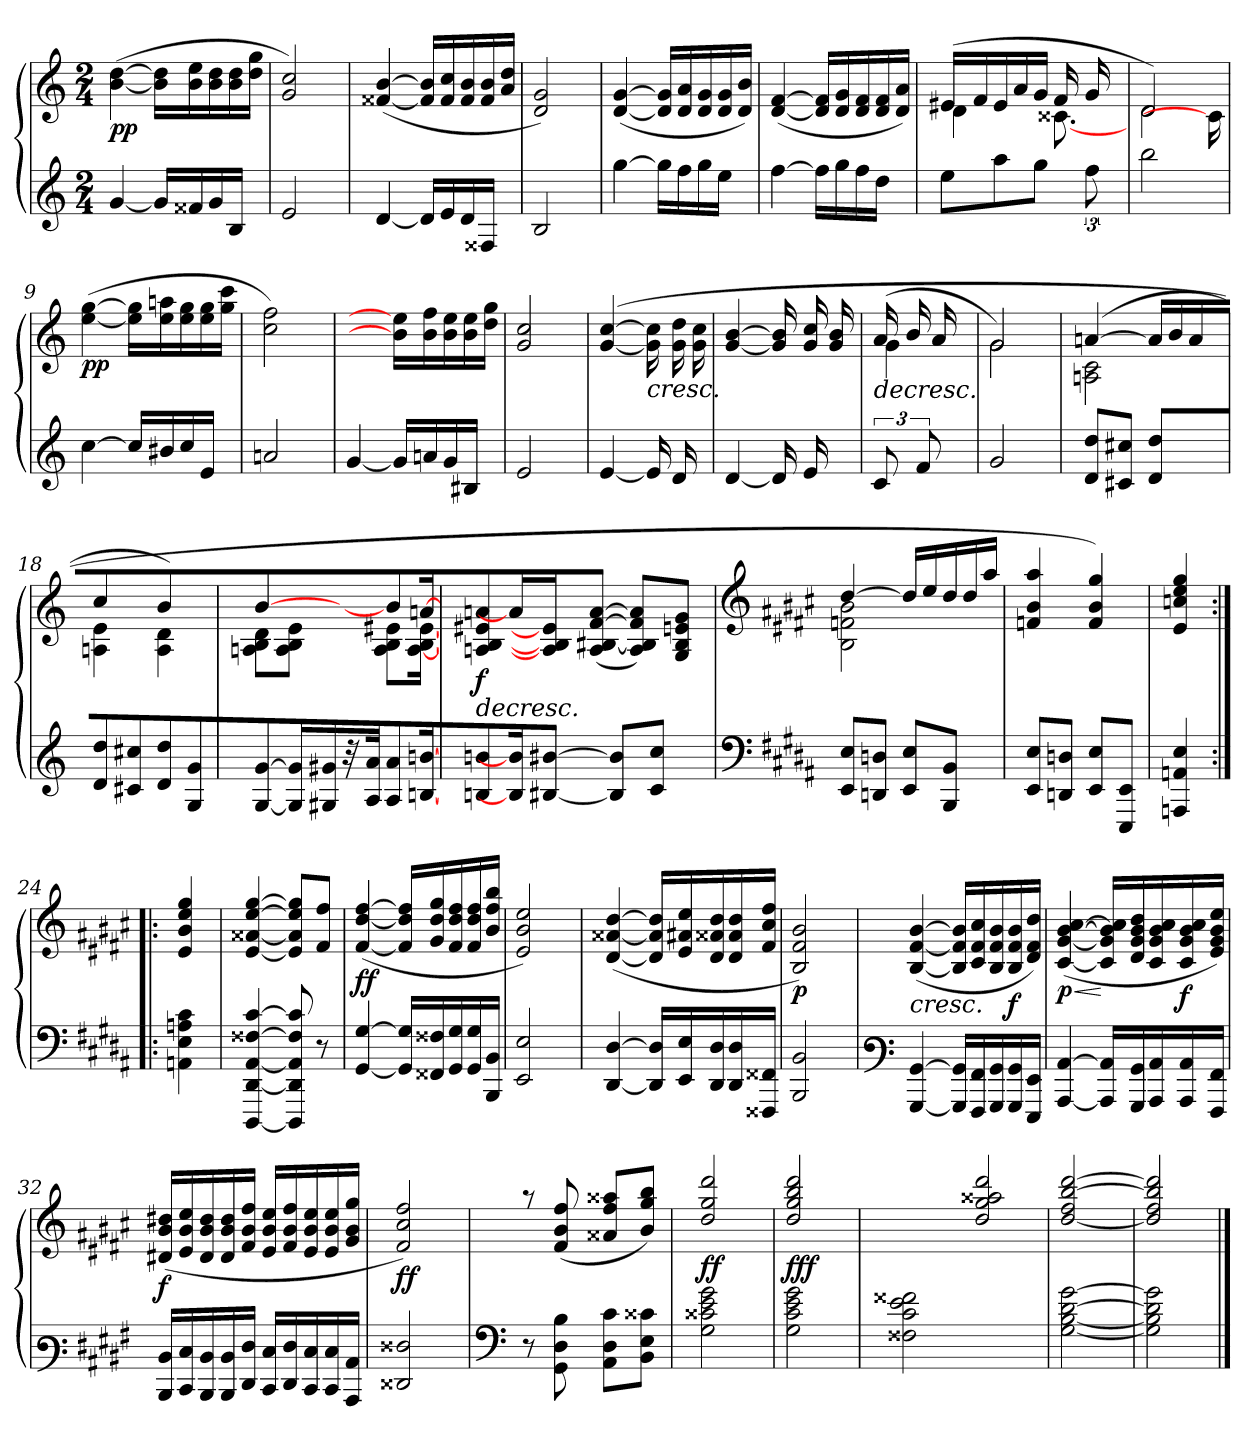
**kern	**kern	**dynam
*part1	*part1	*part1
*staff2	*staff1	*staff1/2
*M2/4	*M2/4	*
=1	=1	=1
!	!	!LO:DY:b
[<4g/	(>[<4b\ [>4dd\	pp
16g/LL]	16b\] 16dd\]LL	.
16f##X/	16b\ 16ee\	.
16g/	16b\ 16dd\	.
16B/JJ	16b\ 16dd\	.
16ryy	16dd\ 16gg\JJ	.
=2	=2	=2
2e/	2g/ 2cc/)	.
=3	=3	=3
[<4d/	(>[<4f##X/ [>4b/	.
16d/LL]	16f##/] 16b/]LL	.
16e/	16f##/ 16cc/	.
16d/	16f##/ 16b/	.
16F##X/JJ	16f##/ 16b/	.
16ryy	16a/ 16dd/JJ	.
=4	=4	=4
2B/	2d/ 2g/)	.
!!LO:LB:g=z
=5	=5	=5
[>4gg\	(>[<4d/ [>4g/	.
16gg\LL]	16d/] 16g/]LL	.
16ff\	16d/ 16a/	.
16gg\	16d/ 16g/	.
16ee\JJ	16d/ 16g/	.
16ryy	16d/ 16b/JJ)	.
=6	=6	=6
[>4ff\	(>[<4d/ [>4f/	.
16ff\LL]	16d/] 16f/]LL	.
16gg\	16d/ 16g/	.
16ff\	16d/ 16f/	.
16dd\JJ	16d/ 16f/	.
16ryy	16d/ 16a/JJ)	.
=7	=7	=7
*	*^	*
8ee\L	(>16e#X/LL	4d\	.
.	16f/	.	.
8aa\	16e#/	.	.
.	16a/	.	.
8gg\J	16g/JJ	16ryy	.
.	16f/LL	[8.c##X\	.
12ff\L	16g/	.	.
.	16ryy	.	.
24ryy	.	.	.
=8	=8	=8	=8
2bb\	2d/)	2d\	.
16ryy	16ryy	16c##\]	.
!!LO:LB:g=z
=9	=9	=9	=9
!	!	!	!LO:DY:b
*	*v	*v	*
[>4cc\	(>[<4ee\ [>4gg\	pp
16cc/LL]	16ee\] 16gg\]LL	.
16b#X/	16ee\ 16aan\	.
16cc/	16ee\ 16gg\	.
16e/JJ	16ee\ 16gg\	.
16ryy	16gg\ 16ccc\JJ	.
=10	=10	=10
2an/	2cc\ 2ff\)	.
=11	=11	=11
[<4g/	4ryy	.
16g/LL]	16b\] 16ee\]LL	.
16an/	16b\ 16ff\	.
16g/	16b\ 16ee\	.
16B#X/JJ	16b\ 16ee\	.
16ryy	16dd\ 16gg\JJ	.
=12	=12	=12
2e/	(2g/ 2cc/	.
!!LO:LB:g=z
=13	=13	=13
[<4e/	(>[<4g/ [>4cc/	.
!	!	!LO:HP:b
16e/LL]	16g\] 16cc\]LL	<
16d/	16g\ 16dd\	.
16ryy	16g\ 16cc\	.
=14	=14	=14
[<4d/	[<4g/ [>4b/	.
16d/LL]	16g/] 16b/]LL	.
16e/	16g/ 16cc/	.
16ryy	16g/ 16b/	.
=15	=15	=15
*	*^	*
!	!	!	!LO:HP:b
12c/L	(>16a/LL	4g\	>
.	16b/	.	.
12f/	.	.	.
.	16a/	.	.
12ryy	.	.	.
.	16ryy	.	.
=16	=16	=16	=16
2g/	2g/)	2g\	.
!!LO:LB:g=z	!!
=17	=17	=17	=17
8d/ 8dd/L	(>[>4an/	2An\ 2c\	.
8c#X/ 8cc#X/J	.	.	.
8d/ 8dd/L	16a/LL]	.	.
.	16b/	.	.
8ryy	16a/	.	.
.	16ryy	.	.
=18	=18	=18	=18
8d/ 8dd/L	4cc/	4An\ 4e\	.
8c#X/ 8cc#X/J	.	.	.
8d/ 8dd/L	4b/)	4A\ 4d\	.
8G/ 8g/J	.	.	.
=19	=19	=19	=19
[<8G/ [>8g/L	[>4b/	8An\ 8B\ 8d\L	.
16G/] 16g/]L	.	8A\ 8B\ 8e\J	.
16G#X/ 16g#X/	.	.	.
32r	16ryy	16ryy	.
32A/ 32a/JJk	.	.	.
8A/ 8a/L	8b/L]	8A\ 8B\ 8e#X\L	.
[16Bn/ [16bn/J	[16an/J	[16A\ [16B\ [16e#\J	.
=20	=20	=20	=20
!	!	!	!LO:HP:b
!	!	!	!LO:DY:n=1:b
*	*v	*v	*
8Bn/ 8bn/L	8An/ 8B/ 8e#X/ 8an/L	> f
16B/] 16b/]J	16a/J]	.
[<8B#X/ [>8b#X/J	16A\] 16B\] 16e#\]J	.
.	(>8A/ [>8B#/ [>8f/ [>8a/J	.
8B#/] 8b#/]L	.	.
.	8A/ 8B#/] 8f/] 8a/]L)	.
8c/ 8cc/J	.	.
.	8G/ 8B#/ 8en/ 8g/J	[
16ryy	.	.
!!LO:PB:g=z
=21	=21	=21
*clefF4	*clefG3	*
*k[f#c#g#d#a#]	*k[f#c#g#d#a#]	*
*	*^	*
8EE/ 8E/L	[>4b/	2G#\ 2dn\ 2g#\	.
8DD/ 8D/J	.	.	.
8EE/ 8E/L	16b/LL]	.	.
.	16cc#/	.	.
8BBB/ 8BB/J	16b/	.	.
.	16b/	.	.
16ryy	16ff#/JJ	16ryy	.
*	*v	*v	*
=22	=22	=22
8EE/ 8E/L	4dn/ 4g#/ 4ff#/	.
8DD/ 8D/J	.	.
8EE/ 8E/L	4d/ 4g#/ 4ee/)	.
8EEE/ 8EE/J	.	.
=23	=23	=23
4AAAn/ 4AAn/ 4E/	4c#/ 4an/ 4cc#/ 4ee/	.
=24:|!|:	=24:|!|:	=24:|!|:
4AAn\ 4E\ 4An\ 4c#\	4c#/ 4g#/ 4cc#/ 4ee/	.
=25	=25	=25
[<4DDD#/ [<4DD#/ [<4AA#/ [>4F##X/ [>4c#/	[>4c#/ [>4f##X/ [>4cc#/ [>4ee/	.
8DDD#/] 8DD#/] 8AA#/] 8F##/] 8c#/]	8c#/] 8f##/] 8cc#/] 8ee/]L	.
8r	8d#/ 8dd#/J	.
!!LO:LB:g=z
=26	=26	=26
!	!	!LO:DY:b
!	!	!LO:DY:n=1:b
[<4GG#/ [>4G#/	(>[>4d#/ [>4b/ [>4dd#/	f f
16GG#/] 16G#/]LL	16d#/] 16b/] 16dd#/]LL	.
16FF##X/ 16F##X/	16e/ 16b/ 16ee/	.
16GG#/ 16G#/	16d#/ 16b/ 16dd#/	.
16GG#/ 16G#/	16d#/ 16b/ 16dd#/	.
16BBB/ 16BB/JJ	16g#/ 16dd#/ 16gg#/JJ	.
=27	=27	=27
2EE/ 2E/	2c#/ 2g#/ 2cc#/)	.
=28	=28	=28
[<4DD#/ [>4D#/	(>[>4B/ [>4f##X/ [>4b/	.
16DD#/] 16D#/]LL	16B/] 16f##/] 16b/]LL	.
16EE/ 16E/	16c#/ 16f#X/ 16cc#/	.
16DD#/ 16D#/	16B/ 16f##X/ 16b/	.
16DD#/ 16D#/	16B/ 16f##/ 16b/	.
16FFF##X/ 16FF##X/JJ	16d#/ 16a#/ 16dd#/JJ	.
=29	=29	=29
!	!	!LO:DY:b
2BBB/ 2BB/	2G#/ 2d#/ 2g#/)	p
!!LO:LB:g=z
=30	=30	=30
*clefF3	*	*
!	!	!LO:HP:b
[<4BBB/ [>4BB/	(>[>4G#/ [>4d#/ [>4g#/	<
16BBB/] 16BB/]LL	16G#/] 16d#/] 16g#/]LL	.
16AAA#/ 16AA#/	16A#/ 16d#/ 16a#/	.
16BBB/ 16BB/	16G#/ 16d#/ 16g#/	.
!	!	!LO:DY:n=1:b
16BBB/ 16BB/	16G#/ 16d#/ 16g#/	] f
16GGG#/ 16GG#/JJ	16B/ 16d#/ 16b/JJ)	.
=31	=31	=31
!	!	!LO:HP:b
!	!	!LO:DY:n=1:b
[<4CC#/ [>4C#/	(>[>4A#/ [>4e/ [>4g#/ [>4a#/	< p
16CC#/] 16C#/]LL	16A#/] 16e/] 16g#/] 16a#/]LL	[
16BBB/ 16BB/	16B/ 16e/ 16g#/ 16b/	.
16CC#/ 16C#/	16A#/ 16e/ 16g#/ 16a#/	.
!	!	!LO:DY:n=2:b
16CC#/ 16C#/	16A#/ 16e/ 16g#/ 16a#/	] f
16AAA#/ 16AA#/JJ	16c#/ 16e/ 16g#/ 16cc#/JJ)	.
=32	=32	=32
!	!	!LO:DY:b
16DD#/ 16D#/LL	(>16B#X/ 16g#/ 16b#X/LL	f
16EE/ 16E/	16c#/ 16g#/ 16cc#/	.
16DD#/ 16D#/	16B#/ 16g#/ 16b#/	.
16DD#/ 16D#/	16B#/ 16g#/ 16b#/	.
16FF#/ 16F#/JJ	16d#/ 16g#/ 16dd#/JJ	.
16EE/ 16E/LL	16c#/ 16g#/ 16cc#/LL	.
16FF#/ 16F#/	16d#/ 16g#/ 16dd#/	.
16EE/ 16E/	16c#/ 16g#/ 16cc#/	.
16EE/ 16E/	16c#/ 16g#/ 16cc#/	[
16CC#/ 16C#/JJ	16e/ 16g#/ 16ee/JJ	.
=33	=33	=33
!	!	!LO:DY:b
!	!	!LO:DY:n=1:b
2FF##X/ 2F##X/	2d#/ 2a#/ 2dd#/)	f f
!!LO:LB:g=z
=34	=34	=34
*clefF4	*	*
8r	8rff	.
8GG#\ 8D#\ 8B\	(>8d#/ 8g#/ 8dd#/	.
8AA#\ 8D#\ 8c#\L	8f##X/ 8dd#/ 8ff##X/L	.
8BB\ 8E\ 8c##X\J	8g#/ 8ee/ 8gg#/J)	.
=35	=35	=35
!	!	!LO:DY:b
!	!	!LO:DY:n=1:b
2G#\ 2c##X\ 2e\ 2g#\	2b/ 2ee/ 2bb/	f f
=36	=36	=36
!	!	!LO:DY:b
!	!	!LO:DY:n=1:b
!	!	!LO:DY:n=2:b
2G#\ 2c#\ 2e\ 2g#\	2b/ 2ee/ 2gg#/ 2bb/	f f f
=37	=37	=37
2F##X\ 2c#\ 2e\ 2f##X\	2ryy	.
2ryy	2b/ 2ee/ 2ff##X/ 2bb/	.
=38	=38	=38
[<2G#\ [>2B\ [>2d#\ [>2g#\	[>2b/ 2dd#/ [>2gg#/ [>2bb/	.
=39	=39	=39
2G#\] 2B\] 2d#\] 2g#\]	2b/] 2dd#/ 2gg#/] 2bb/]	.
==	==	==
*-	*-	*-
